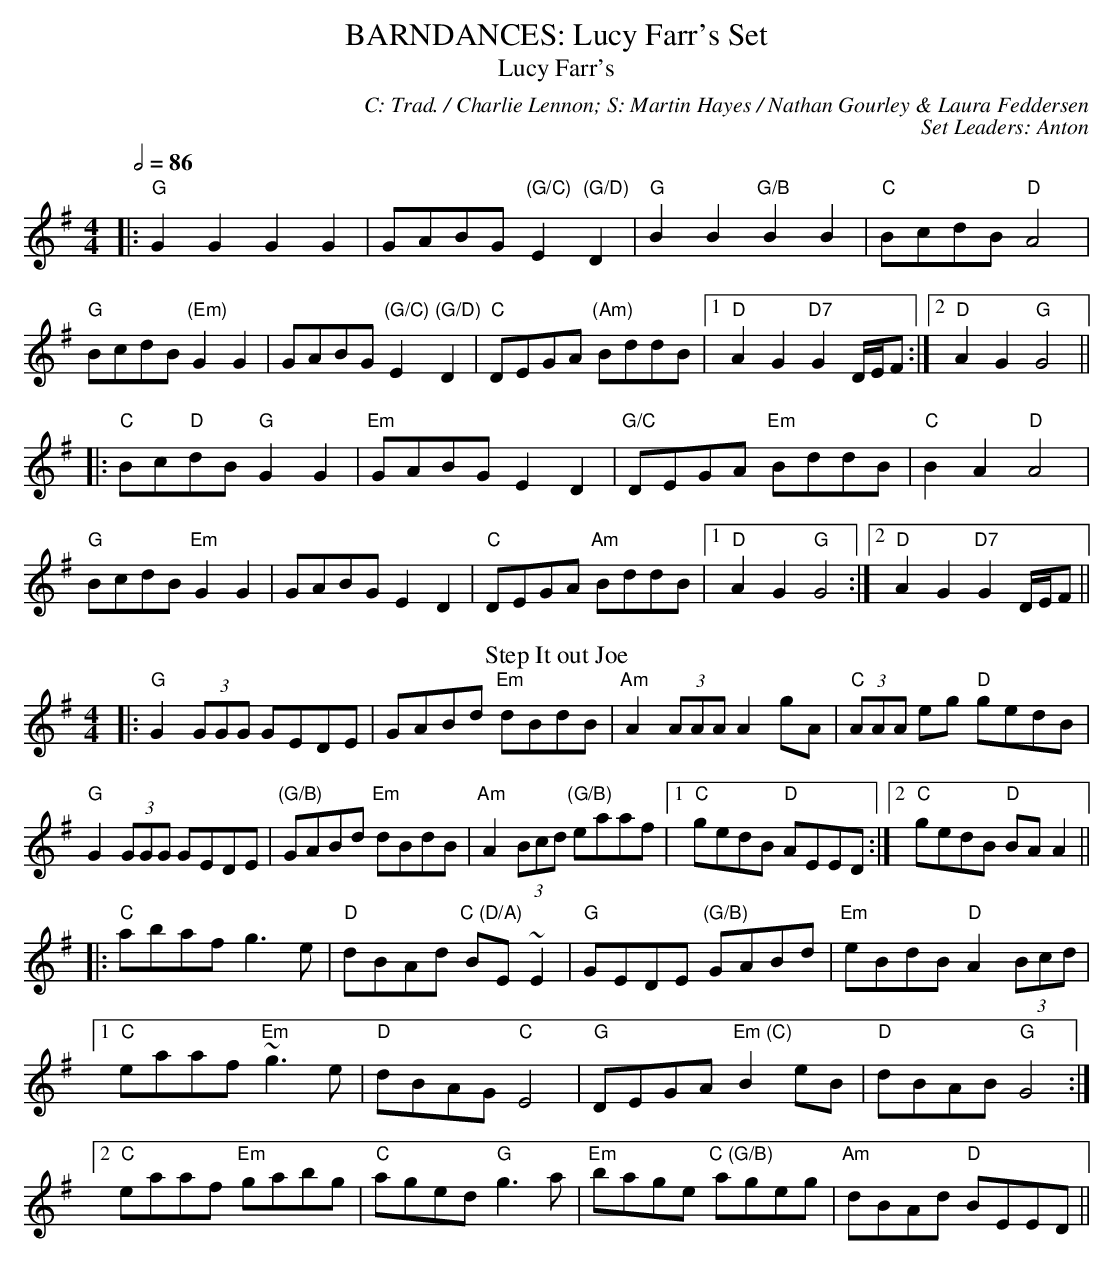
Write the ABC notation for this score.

X:1
T: BARNDANCES: Lucy Farr's Set
T: Lucy Farr's
C: C: Trad. / Charlie Lennon; S: Martin Hayes / Nathan Gourley & Laura Feddersen
C: Set Leaders: Anton
M: 4/4
L: 1/8
Q: 1/2=86
K: Gmaj
|:"G"G2 G2 G2 G2|GABG "(G/C)"E2 "(G/D)"D2|"G"B2 B2 "G/B"B2 B2|"C"BcdB "D"A4|
"G"BcdB "(Em)"G2 G2|GABG "(G/C)"E2 "(G/D)"D2|"C"DEGA "(Am)"BddB|1 "D"A2 G2 "D7"G2 D/E/F:|2 "D"A2 G2 "G"G4||
|:"C"Bc"D"dB "G"G2 G2|"Em"GABG E2 D2|"G/C"DEGA "Em"BddB|"C"B2 A2 "D"A4|
"G"BcdB "Em"G2 G2|GABG E2 D2|"C"DEGA "Am"BddB|1 "D"A2 G2 "G"G4:|2 "D"A2 G2 "D7"G2 D/E/F||
T: Step It out Joe
K: Gmaj
|:"G"G2 (3GGG GEDE|GABd "Em"dBdB|"Am"A2 (3AAA A2 gA|"C"(3AAA eg "D"gedB|
"G"G2 (3GGG GEDE|"(G/B)"GABd "Em"dBdB|"Am"A2 (3Bcd "(G/B)"eaaf|1 "C"gedB "D"AEED:|2 "C"gedB "D"BA A2||
|:"C"abaf g3e|"D"dBAd "C (D/A)"BE~E2|"G"GEDE "(G/B)"GABd|"Em"eBdB "D"A2 (3Bcd|
[1 "C"eaaf "Em"~g3e|"D"dBAG "C"E4|"G"DEGA "Em (C)"B2 eB|"D"dBAB "G"G4:|
[2 "C"eaaf "Em"gabg|"C"aged "G"g3a|"Em"bage "C (G/B)"ageg|"Am"dBAd "D"BEED||
